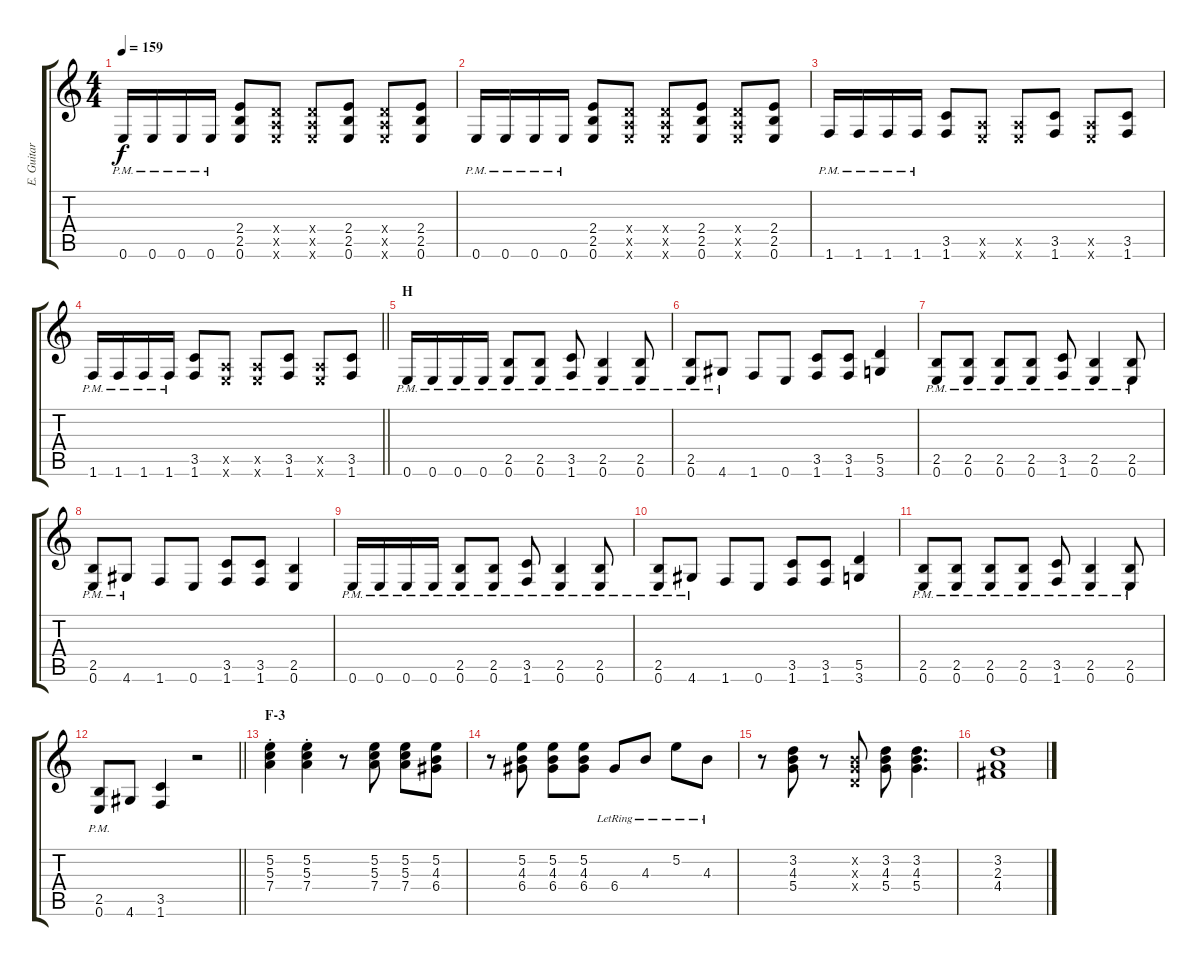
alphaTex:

\track ("E. Guitar I" "E. Guitar ") {instrument overdrivenguitar}
\staff {score tabs}
\tuning (E4 B3 G3 D3 A2 E2) {hide}
\ts (4 4)
\tempo 159
\clef g2
\ks c
0.6{pm}.16{dy f} 0.6{pm}.16 0.6{pm}.16 0.6{pm}.16 (2.4 2.5 0.6).8 (0.4{x} 0.5{x} 0.6{x}).8 (0.4{x} 0.5{x} 0.6{x}).8 (2.4 2.5 0.6).8 (0.4{x} 0.5{x} 0.6{x}).8 (2.4 2.5 0.6).8 |
0.6{pm}.16 0.6{pm}.16 0.6{pm}.16 0.6{pm}.16 (2.4 2.5 0.6).8 (0.4{x} 0.5{x} 0.6{x}).8 (0.4{x} 0.5{x} 0.6{x}).8 (2.4 2.5 0.6).8 (0.4{x} 0.5{x} 0.6{x}).8 (2.4 2.5 0.6).8 |
1.6{pm}.16 1.6{pm}.16 1.6{pm}.16 1.6{pm}.16 (3.5 1.6).8 (0.5{x} 0.6{x}).8 (0.5{x} 0.6{x}).8 (3.5 1.6).8 (0.5{x} 0.6{x}).8 (3.5 1.6).8 |
\barLineRight lightlight
1.6{pm}.16 1.6{pm}.16 1.6{pm}.16 1.6{pm}.16 (3.5 1.6).8 (0.5{x} 0.6{x}).8 (0.5{x} 0.6{x}).8 (3.5 1.6).8 (0.5{x} 0.6{x}).8 (3.5 1.6).8 |
\section ("" "H")
0.6{pm}.16 0.6{pm}.16 0.6{pm}.16 0.6{pm}.16 (2.5{pm} 0.6{pm}).8 (2.5{pm} 0.6{pm}).8 (3.5{pm} 1.6{pm}).8 (2.5{pm} 0.6{pm}).4 (2.5{pm} 0.6{pm}).8 |
(2.5{pm} 0.6{pm}).8 4.6{pm}.8 1.6.8 0.6.8 (3.5 1.6).8 (3.5 1.6).8 (5.5 3.6).4 |
(2.5{pm} 0.6{pm}).8 (2.5{pm} 0.6{pm}).8 (2.5{pm} 0.6{pm}).8 (2.5{pm} 0.6{pm}).8 (3.5{pm} 1.6{pm}).8 (2.5{pm} 0.6{pm}).4 (2.5{pm} 0.6{pm}).8 |
(2.5{pm} 0.6{pm}).8 4.6{pm}.8 1.6.8 0.6.8 (3.5 1.6).8 (3.5 1.6).8 (2.5 0.6).4 |
0.6{pm}.16 0.6{pm}.16 0.6{pm}.16 0.6{pm}.16 (2.5{pm} 0.6{pm}).8 (2.5{pm} 0.6{pm}).8 (3.5{pm} 1.6{pm}).8 (2.5{pm} 0.6{pm}).4 (2.5{pm} 0.6{pm}).8 |
(2.5{pm} 0.6{pm}).8 4.6{pm}.8 1.6.8 0.6.8 (3.5 1.6).8 (3.5 1.6).8 (5.5 3.6).4 |
(2.5{pm} 0.6{pm}).8 (2.5{pm} 0.6{pm}).8 (2.5{pm} 0.6{pm}).8 (2.5{pm} 0.6{pm}).8 (3.5{pm} 1.6{pm}).8 (2.5{pm} 0.6{pm}).4 (2.5{pm} 0.6{pm}).8 |
\barLineRight lightlight
(2.5{pm} 0.6{pm}).8 4.6.8 (3.5 1.6).4 r.2 |
\section ("" "F-3")
(5.2{st} 5.3{st} 7.4{st}).4 (5.2{st} 5.3{st} 7.4{st}).4 r.8 (5.2 5.3 7.4).8 (5.2 5.3 7.4).8 (5.2 4.3 6.4).8 |
r.8 (5.2 4.3 6.4).8 (5.2 4.3 6.4).8 (5.2 4.3 6.4).8 6.4{lr}.8 4.3{lr}.8 5.2{lr}.8 4.3{lr}.8 |
r.8 (3.2 4.3 5.4).8 r.8 (0.2{x} 0.3{x} 0.4{x}).8 (3.2 4.3 5.4).8 (3.2 4.3 5.4).4{d} |
(3.2 2.3 4.4).1
